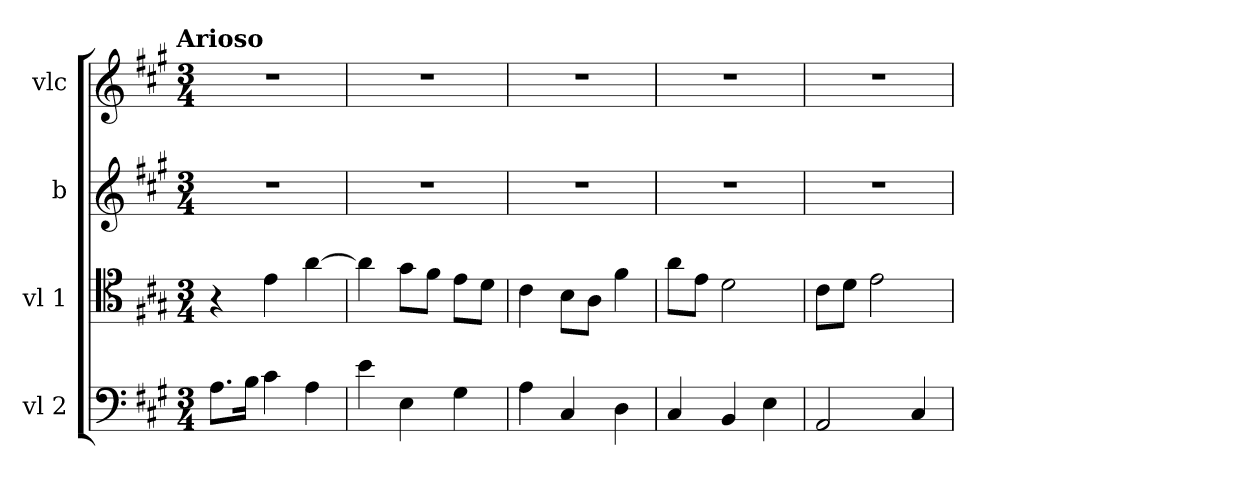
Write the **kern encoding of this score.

**kern	**kern	**kern	**kern
*part4	*part3	*part2	*part1
*staff4	*staff3	*staff2	*staff1
*I"vl 2	*I"vl 1	*I"b	*I"vlc
*	*	*	*I'Vc
*clefF4	*clefC4	*clefG2	*clefG2
*k[f#c#g#]	*k[f#c#g#]	*k[f#c#g#]	*k[f#c#g#]
!!LO:TX:omd:t=Arioso
*M3/4	*M3/4	*M3/4	*M3/4
=1	=1	=1	=1
8.AL	4r	2.r	2.r
16BJk	.	.	.
4c#	4e	.	.
4A	[4a	.	.
=2	=2	=2	=2
4e	4a]	2.r	2.r
4E	8g#L	.	.
.	8f#J	.	.
4G#	8eL	.	.
.	8dJ	.	.
=3	=3	=3	=3
4A	4c#	2.r	2.r
4C#	8BL	.	.
.	8AJ	.	.
4D	4f#	.	.
=4	=4	=4	=4
4C#	8aL	2.r	2.r
.	8eJ	.	.
4BB	2d	.	.
4E	.	.	.
=5	=5	=5	=5
2AA	8c#L	2.r	2.r
.	8dJ	.	.
.	2e	.	.
4C#	.	.	.
=	=	=	=
*-	*-	*-	*-
